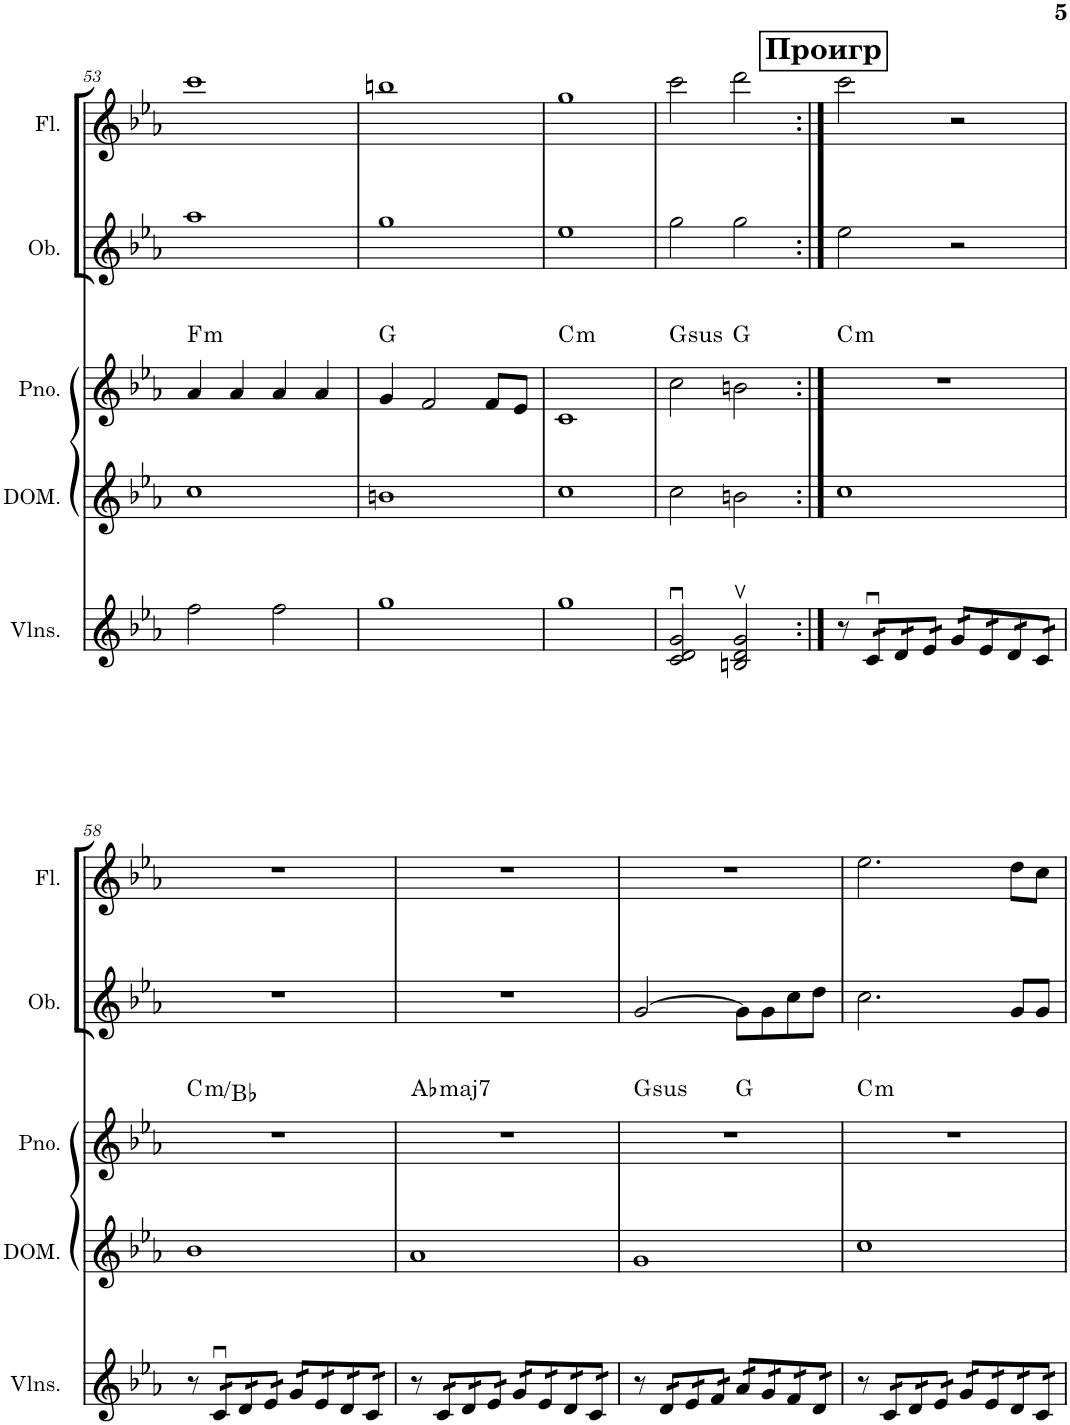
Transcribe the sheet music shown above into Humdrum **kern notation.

**kern	**kern	**kern	**harte	**kern	**kern
*part5	*part4	*part3	*part3	*part2	*part1
*staff5	*staff4	*staff3	*	*staff2	*staff1
*I"Violins	*I"DOMRA	*I"Piano	*	*I"Oboe	*I"Flute
*I'Vlns.	*I'DOM.	*I'Pno.	*	*I'Ob.	*I'Fl.
!!LO:PB:g=z
*clefG2	*clefG2	*clefG2	*	*clefG2	*clefG2
*k[b-e-a-]	*k[b-e-a-]	*k[b-e-a-]	*	*k[b-e-a-]	*k[b-e-a-]
*M4/4	*M4/4	*M4/4	*	*M4/4	*M4/4
=53	=53	=53	=53	=53	=53
!	!	!	!LO:H:kt=m	!	!
2ff\	1cc	4a-/	F:min	1aa-	1ccc
.	.	4a-/	.	.	.
2ff\	.	4a-/	.	.	.
.	.	4a-/	.	.	.
=54	=54	=54	=54	=54	=54
1gg	1bn	4g/	G:maj	1gg	1bbn
.	.	2f/	.	.	.
.	.	8f/L	.	.	.
.	.	8e-/J	.	.	.
=55	=55	=55	=55	=55	=55
!	!	!	!LO:H:kt=m	!	!
1gg	1cc	1c	C:min	1ee-	1gg
=56	=56	=56	=56	=56	=56
!	!	!	!LO:H:kt=sus	!	!
2c/u 2d/u 2g/u	2cc\	2cc\	G:sus4	2gg\	2ccc\
2Bn/v 2d/v 2g/v	2bn\	2bn\	G:maj	2gg\	2ddd\
!!LO:REH:place=s1:a:B:cj:fs=14:t=Проигр
=57:|!	=57:|!	=57:|!	=57:|!	=57:|!	=57:|!
!	!	!	!LO:H:kt=m	!	!
8r	1cc	1r	C:min	2ee-\	2ccc\
*tremolo	*	*	*	*	*
16cu/LL	.	.	.	.	.
16cu/	.	.	.	.	.
16d/	.	.	.	.	.
16d/	.	.	.	.	.
16e-/	.	.	.	.	.
16e-/JJ	.	.	.	.	.
16g/LL	.	.	.	2r	2r
16g/	.	.	.	.	.
16e-/	.	.	.	.	.
16e-/	.	.	.	.	.
16d/	.	.	.	.	.
16d/	.	.	.	.	.
16c/	.	.	.	.	.
16c/JJ	.	.	.	.	.
!!LO:LB:g=z
=58	=58	=58	=58	=58	=58
!	!	!	!LO:H:kt=m	!	!
8r	1b-	1r	C:min/b7	1r	1r
16cu/LL	.	.	.	.	.
16cu/	.	.	.	.	.
16d/	.	.	.	.	.
16d/	.	.	.	.	.
16e-/	.	.	.	.	.
16e-/JJ	.	.	.	.	.
16g/LL	.	.	.	.	.
16g/	.	.	.	.	.
16e-/	.	.	.	.	.
16e-/	.	.	.	.	.
16d/	.	.	.	.	.
16d/	.	.	.	.	.
16c/	.	.	.	.	.
16c/JJ	.	.	.	.	.
=59	=59	=59	=59	=59	=59
!	!	!	!LO:H:kt=maj7	!	!
8r	1a-	1r	Ab:maj7	1r	1r
16c/LL	.	.	.	.	.
16c/	.	.	.	.	.
16d/	.	.	.	.	.
16d/	.	.	.	.	.
16e-/	.	.	.	.	.
16e-/JJ	.	.	.	.	.
16g/LL	.	.	.	.	.
16g/	.	.	.	.	.
16e-/	.	.	.	.	.
16e-/	.	.	.	.	.
16d/	.	.	.	.	.
16d/	.	.	.	.	.
16c/	.	.	.	.	.
16c/JJ	.	.	.	.	.
=60	=60	=60	=60	=60	=60
!	!	!	!LO:H:kt=sus	!	!
*	*	*^	*	*	*
8r	1g	1r	2ryy	G:sus4	[2g/	1r
16d/LL	.	.	.	.	.	.
16d/	.	.	.	.	.	.
16e-/	.	.	.	.	.	.
16e-/	.	.	.	.	.	.
16f/	.	.	.	.	.	.
16f/JJ	.	.	.	.	.	.
16a-/LL	.	.	2ryy	G:maj	8g\L]	.
16a-/	.	.	.	.	.	.
16g/	.	.	.	.	8g\	.
16g/	.	.	.	.	.	.
16f/	.	.	.	.	8cc\	.
16f/	.	.	.	.	.	.
16d/	.	.	.	.	8dd\J	.
16d/JJ	.	.	.	.	.	.
=61	=61	=61	=61	=61	=61	=61
!	!	!	!	!LO:H:kt=m	!	!
*	*	*v	*v	*	*	*
8r	1cc	1r	C:min	2.cc\	2.ee-\
16c/LL	.	.	.	.	.
16c/	.	.	.	.	.
16d/	.	.	.	.	.
16d/	.	.	.	.	.
16e-/	.	.	.	.	.
16e-/JJ	.	.	.	.	.
16g/LL	.	.	.	.	.
16g/	.	.	.	.	.
16e-/	.	.	.	.	.
16e-/	.	.	.	.	.
16d/	.	.	.	8g/L	8dd\L
16d/	.	.	.	.	.
16c/	.	.	.	8g/J	8cc\J
16c/JJ	.	.	.	.	.
*Xtremolo	*	*	*	*	*
=	=	=	=	=	=
*-	*-	*-	*-	*-	*-
